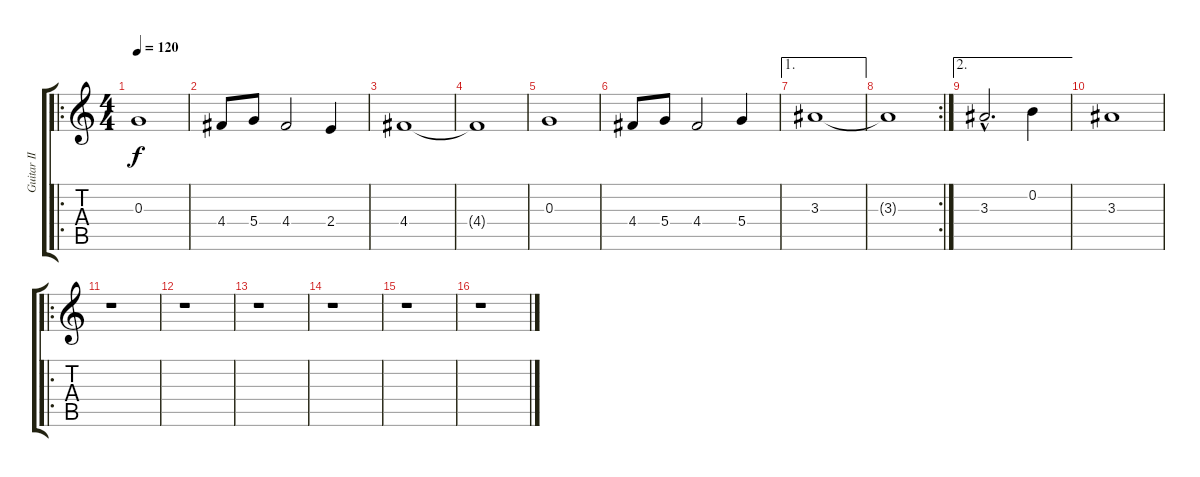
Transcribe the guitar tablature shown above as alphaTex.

\track ("Guitar II" "Guitar II") {instrument distortionguitar}
\staff {score tabs}
\tuning (E4 B3 G3 D3 A2 E2) {hide}
\ro
\ts (4 4)
\tempo 120
\clef g2
\ks c
0.3.1{dy f} |
4.4.8 5.4.8 4.4.2 2.4.4 |
4.4.1 |
4.4{t}.1 |
0.3.1 |
4.4.8 5.4.8 4.4.2 5.4.4 |
\ae 1
3.3.1 |
\rc 2
3.3{t}.1 |
\ae 2
3.3{hac}.2{d} 0.2.4 |
3.3.1 |
\ro
r.1 |
r.1 |
r.1 |
r.1 |
r.1 |
r.1
